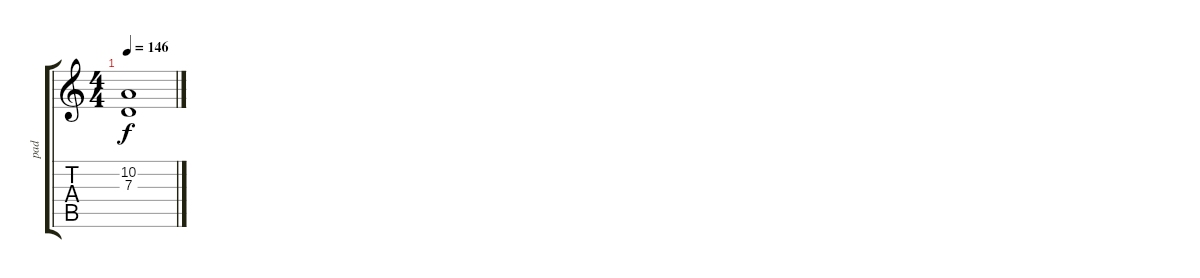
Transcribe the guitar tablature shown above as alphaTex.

\track ("pad" "pad") {instrument pad4choir}
\staff {score tabs}
\tuning (E4 B3 G3 D3 A2 E2) {hide}
\ts (4 4)
\tempo 146
\clef g2
\ks c
(10.2 7.3).1{dy f}
